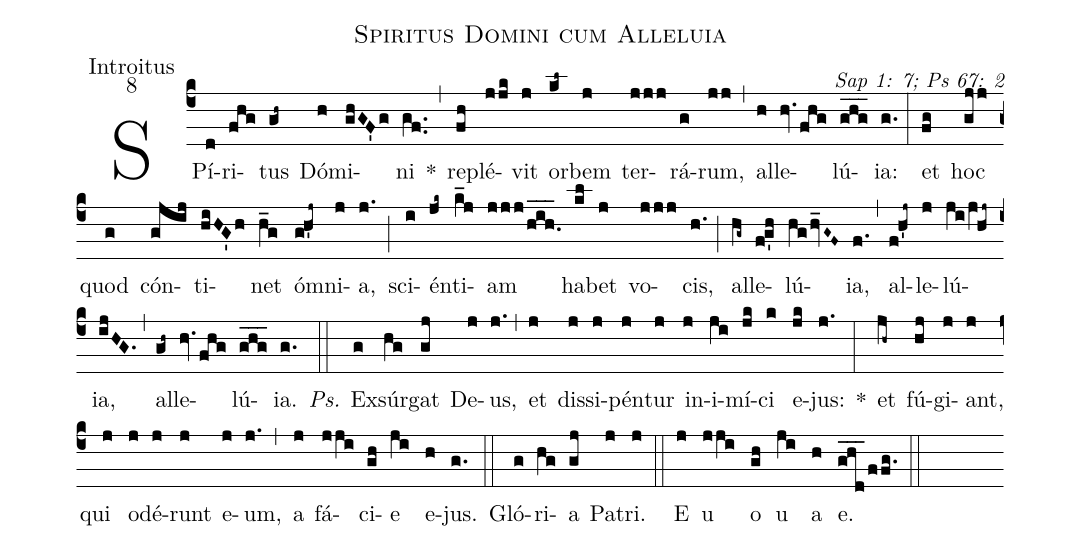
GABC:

name: Spiritus Domini cum Alleluia;
office-part: Introitus;
mode: 8;
commentary: Sap 1: 7; Ps 67: 2;
%%
(c4) SPí(d)ri(fhg)tus(gh~) Dó(h)mi(ghGF'g)ni(gf..) *(,) re(fh)plé(jjk)vit(j) or(kl~)bem(j) ter(jjj)rá(g)rum,(jj) (,) al(h)le(hv./fhg)lú(ghg___)ia:(g.) (:)
et(fg) hoc(gjj) quod(g) cón(gjij)ti(hiHG'h)net(h_g) óm(g!h'j~)ni(j)a,(j.) (;) sci(i)én(jk~)ti(k_j)am(jjj/h_i_h._) ha(kl)bet(j) vo(jjj)cis,(h.) (;) al(hg~)le(f!g'h)lú(hg/hv_G~F~)ia,(f.) (,) al(f!h'j~)le(j)lú(ji/jV!hj~)ia,(ijHG.) (,) al(gh~)le(hv./fhg)lú(ghg___)ia.(g.) (::)
<i>Ps.</i> Ex(g)súr(hg)gat(gj) De(j)us,(j.) (,) et(j) dis(j)si(j)pén(j)tur(j) in(j)i(ji)mí(jk)ci(k) e(jk)jus:(j.) *(:)
et(jh~) fú(hj)gi(j)ant,(j) qui(j) o(j)dé(j)runt(j) e(j)um,(j.) (,) a(j) fá(jji)ci(gh)e(ji) e(h)jus.(g.) (::)
Gló(g)ri(hg)a(gj) Pa(j)tri.(j) (::)
E(j) u(jji) o(gh) u(ji) a(h) e.(ghd___/ffg.) (::)
